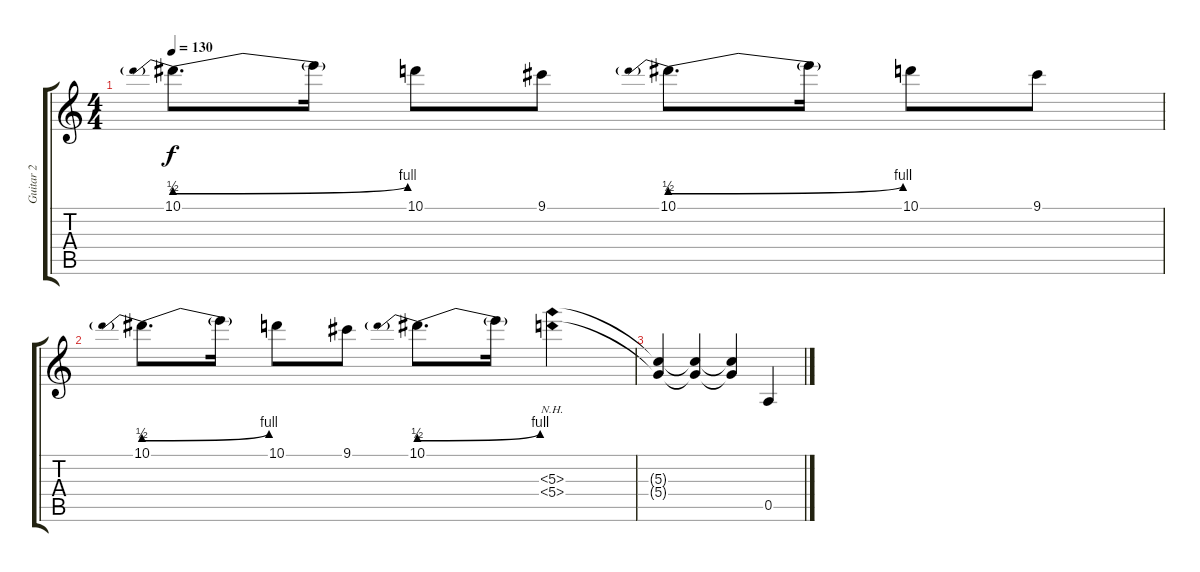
\track ("Guitar 2" "Guitar 2") {instrument overdrivenguitar}
\staff {score tabs}
\tuning (E4 B3 G3 D3 A2 E2) {hide}
\ts (4 4)
\tempo 130
\clef g2
\ks c
10.1{be (prebendbend 0 2 60 4)}.8{d dy f} 10.1{t}.16 10.1.8 9.1.8 10.1{be (prebendbend 0 2 60 4)}.8{d} 10.1{t}.16 10.1.8 9.1.8 |
10.1{be (prebendbend 0 2 60 4)}.8{d} 10.1{t}.16 10.1.8 9.1.8 10.1{be (prebendbend 0 2 60 4)}.8{d} 10.1{t}.16 (5.3{nh} 5.4{nh}).4{volume 2} |
(5.3{t} 5.4{t}).4 (5.3{t} 5.4{t}).4 (5.3{t} 5.4{t}).4 0.5.4{volume 10}
